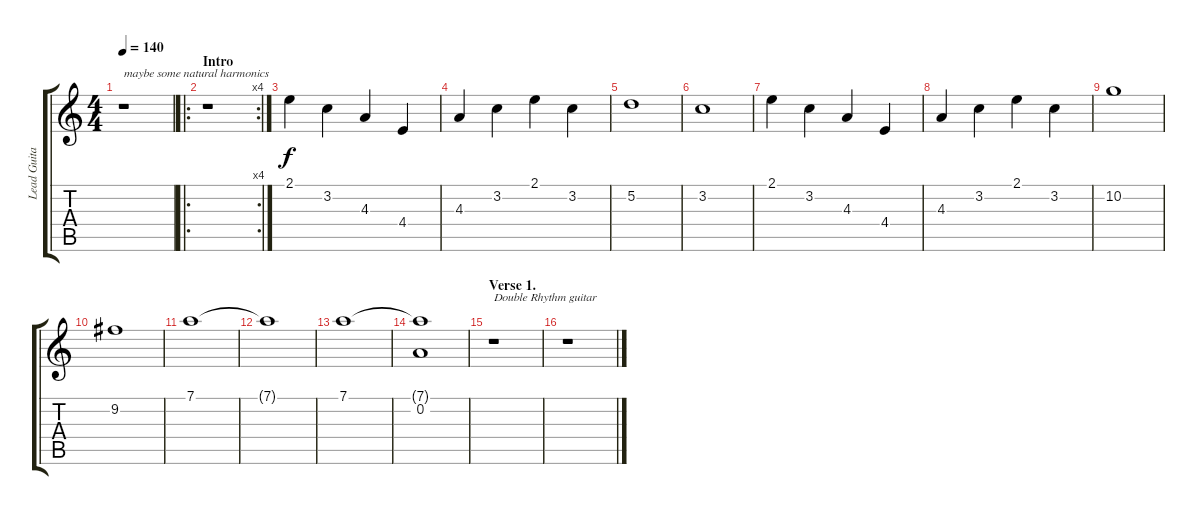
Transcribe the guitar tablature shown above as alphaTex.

\track ("Lead Guitar" "Lead Guita") {instrument distortionguitar}
\staff {score tabs}
\tuning (D4 A3 F3 C3 G2 D2) {hide}
\ts (4 4)
\tempo 140
\clef g2
\ks c
r.1{txt "maybe some natural harmonics" dy f instrument distortionguitar} |
\ro
\rc 4
\section ("" "Intro")
r.1 |
2.1.4 3.2.4 4.3.4 4.4.4 |
4.3.4 3.2.4 2.1.4 3.2.4 |
5.2.1 |
3.2.1 |
2.1.4 3.2.4 4.3.4 4.4.4 |
4.3.4 3.2.4 2.1.4 3.2.4 |
10.2.1 |
9.2.1 |
7.1.1 |
7.1{t}.1 |
7.1.1 |
(7.1{t} 0.2).1 |
\section ("" "Verse 1.")
r.1{txt "Double Rhythm guitar"} |
r.1
